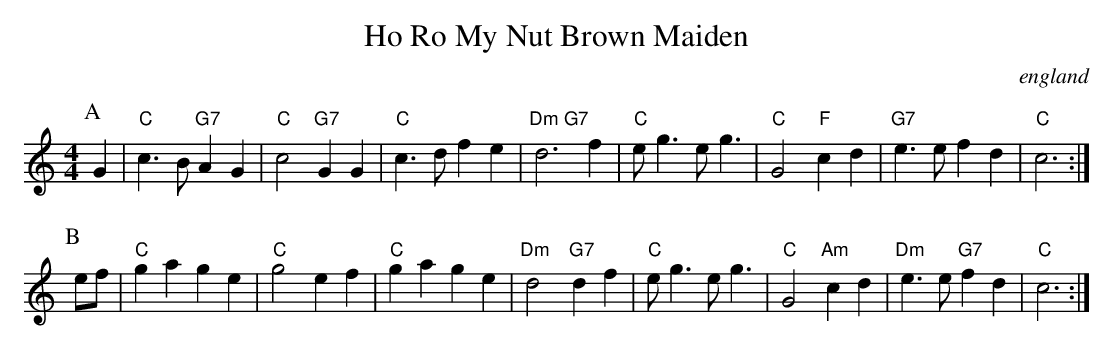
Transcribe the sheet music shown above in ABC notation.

X:1
T:Ho Ro My Nut Brown Maiden
O:england
M:4/4
L:1/4
K:C
P:A
G|"C"c3/2B/2 "G7"AG|"C"c2 "G7"GG|"C"c3/2d/2 fe|"Dm G7"d3f|"C"e/2g3/2 e/2g3/2|\
"C"G2 "F"cd|"G7"e3/2e/2 fd|"C"c3:|
P:B
e/2f/2|"C"ga ge|"C"g2 ef|"C"ga ge|"Dm"d2 "G7"df|"C"e/2g3/2 e/2g3/2|\
"C"G2 "Am"cd|"Dm"e3/2e/2 "G7"fd|"C"c3:|
